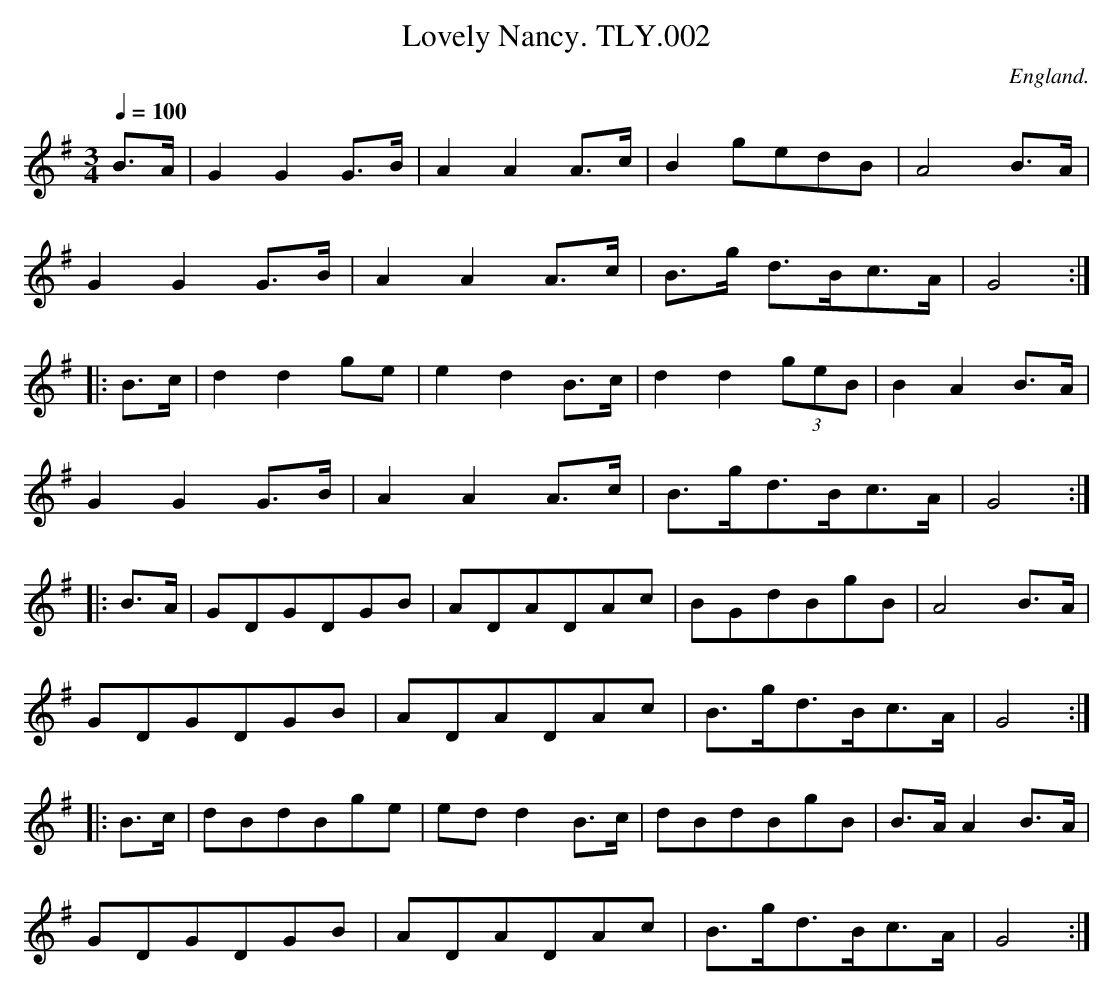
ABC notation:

X:1
T:Lovely Nancy. TLY.002
L:1/8
M:3/4
O:England.
Q:1/4=100
K:G
B>A|G2G2G>B|A2A2A>c|B2gedB|A4B>A|!
G2G2G>B|A2A2A>c|B>g d>Bc>A|G4:|!
|:B>c|d2d2ge|e2d2B>c|d2d2(3geB|B2A2B>A|!
G2G2G>B|A2A2A>c|B>gd>Bc>A|G4:|!
|:B>A|GDGDGB|ADADAc|BGdBgB|A4B>A|!
GDGDGB|ADADAc|B>gd>Bc>A|G4:|!
|:B>c|dBdBge|ed d2B>c|dBdBgB|B>AA2B>A|!
GDGDGB|ADADAc|B>gd>Bc>A|G4:|
